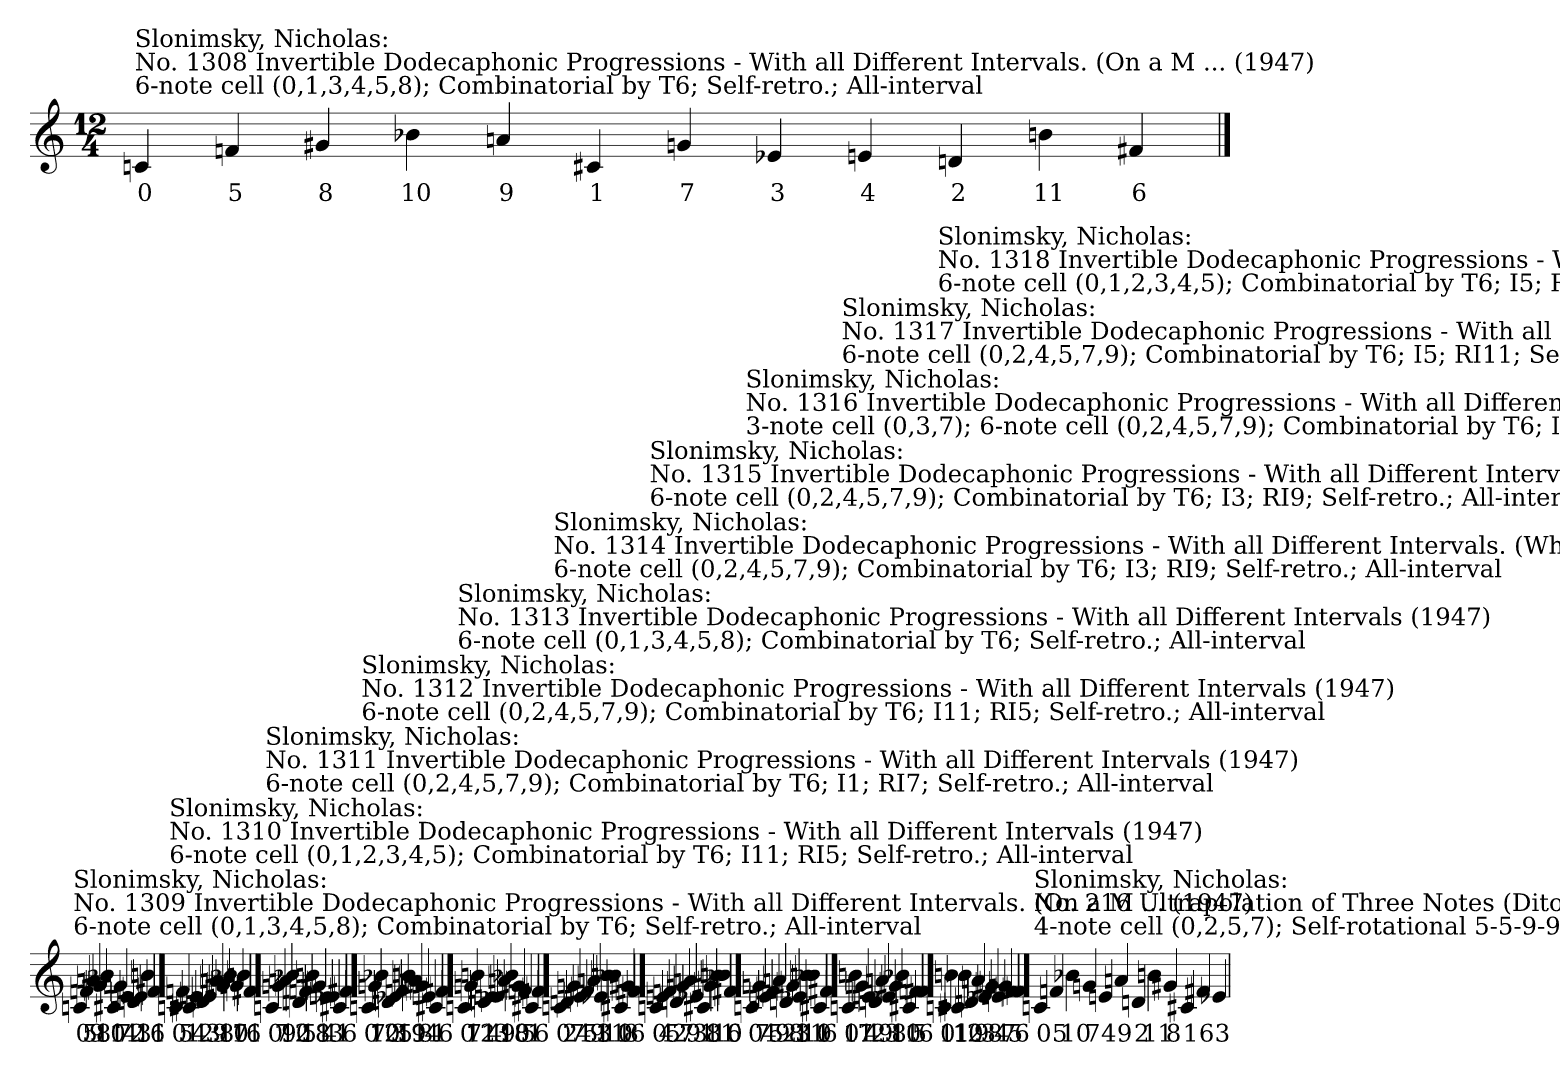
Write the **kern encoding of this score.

**kern	**text
*part1	*part1
*staff1	*staff1
!!LO:LB:g=z
*M12/4	*
==1297	==1297
!LO:TX:t=Slonimsky, Nicholas&colon; \nNo. 1308 Invertible Dodecaphonic Progressions - With all Different Intervals. (On a M ... (1947)\n6-note cell (0,1,3,4,5,8); Combinatorial by T6; Self-retro.; All-interval	!
4cn	0
4fn	5
4g#X	8
4b-X	10
4an	9
4c#X	1
4gn	7
4e-X	3
4en	4
4dn	2
4bn	11
4f#X	6
!!LO:LB:g=z
==1298	==1298
!LO:TX:t=Slonimsky, Nicholas&colon; \nNo. 1309 Invertible Dodecaphonic Progressions - With all Different Intervals. (On a M ... (1947)\n6-note cell (0,1,3,4,5,8); Combinatorial by T6; Self-retro.; All-interval	!
4cn	0
4fn	5
4an	9
4g#X	8
4b-X	10
4c#X	1
4gn	7
4en	4
4dn	2
4e-X	3
4bn	11
4f#X	6
!!LO:LB:g=z
==1299	==1299
!LO:TX:t=Slonimsky, Nicholas&colon; \nNo. 1310 Invertible Dodecaphonic Progressions - With all Different Intervals (1947)\n6-note cell (0,1,2,3,4,5); Combinatorial by T6; I11; RI5; Self-retro.; All-interval	!
4cn	0
4fn	5
4c#X	1
4en	4
4dn	2
4e-X	3
4an	9
4g#X	8
4b-X	10
4gn	7
4bn	11
4f#X	6
!!LO:LB:g=z
==1300	==1300
!LO:TX:t=Slonimsky, Nicholas&colon; \nNo. 1311 Invertible Dodecaphonic Progressions - With all Different Intervals (1947)\n6-note cell (0,2,4,5,7,9); Combinatorial by T6; I1; RI7; Self-retro.; All-interval	!
4cn	0
4gn	7
4an	9
4b-X	10
4dn	2
4fn	5
4bn	11
4g#X	8
4en	4
4e-X	3
4c#X	1
4f#X	6
!!LO:LB:g=z
==1301	==1301
!LO:TX:t=Slonimsky, Nicholas&colon; \nNo. 1312 Invertible Dodecaphonic Progressions - With all Different Intervals (1947)\n6-note cell (0,2,4,5,7,9); Combinatorial by T6; I11; RI5; Self-retro.; All-interval	!
4cn	0
4gn	7
4b-X	10
4dn	2
4e-X	3
4fn	5
4bn	11
4an	9
4g#X	8
4en	4
4c#X	1
4f#X	6
!!LO:LB:g=z
==1302	==1302
!LO:TX:t=Slonimsky, Nicholas&colon; \nNo. 1313 Invertible Dodecaphonic Progressions - With all Different Intervals (1947)\n6-note cell (0,1,3,4,5,8); Combinatorial by T6; Self-retro.; All-interval	!
4cn	0
4gn	7
4bn	11
4dn	2
4en	4
4e-X	3
4an	9
4b-X	10
4g#X	8
4fn	5
4c#X	1
4f#X	6
!!LO:LB:g=z
==1303	==1303
!LO:TX:t=Slonimsky, Nicholas&colon; \nNo. 1314 Invertible Dodecaphonic Progressions - With all Different Intervals. (White- ... (1947)\n6-note cell (0,2,4,5,7,9); Combinatorial by T6; I3; RI9; Self-retro.; All-interval	!
4cn	0
4dn	2
4gn	7
4en	4
4fn	5
4an	9
4e-X	3
4bn	11
4b-X	10
4c#X	1
4g#X	8
4f#X	6
!!LO:LB:g=z
==1304	==1304
!LO:TX:t=Slonimsky, Nicholas&colon; \nNo. 1315 Invertible Dodecaphonic Progressions - With all Different Intervals. (White- ... (1947)\n6-note cell (0,2,4,5,7,9); Combinatorial by T6; I3; RI9; Self-retro.; All-interval	!
4cn	0
4en	4
4fn	5
4dn	2
4gn	7
4an	9
4e-X	3
4c#X	1
4g#X	8
4bn	11
4b-X	10
4f#X	6
!!LO:LB:g=z
==1305	==1305
!LO:TX:t=Slonimsky, Nicholas&colon; \nNo. 1316 Invertible Dodecaphonic Progressions - With all Different Intervals. (White- ... (1947)\n3-note cell (0,3,7); 6-note cell (0,2,4,5,7,9); Combinatorial by T6; I3; RI9; Self-retro.	!
4cn	0
4gn	7
4en	4
4fn	5
4an	9
4dn	2
4g#X	8
4e-X	3
4bn	11
4b-X	10
4c#X	1
4f#X	6
!!LO:LB:g=z
==1306	==1306
!LO:TX:t=Slonimsky, Nicholas&colon; \nNo. 1317 Invertible Dodecaphonic Progressions - With all Different Intervals. (Mother ... (1947)\n6-note cell (0,2,4,5,7,9); Combinatorial by T6; I5; RI11; Self-retro.; All-interval	!
4cn	0
4bn	11
4gn	7
4en	4
4dn	2
4an	9
4e-X	3
4g#X	8
4b-X	10
4c#X	1
4fn	5
4f#X	6
!!LO:LB:g=z
==1307	==1307
!LO:TX:t=Slonimsky, Nicholas&colon; \nNo. 1318 Invertible Dodecaphonic Progressions - With all Different Intervals. (Grandm ... (1947)\n6-note cell (0,1,2,3,4,5); Combinatorial by T6; I5; RI11; Self-retro.; All-interval	!
4cn	0
4bn	11
4c#X	1
4b-X	10
4dn	2
4an	9
4e-X	3
4g#X	8
4en	4
4gn	7
4fn	5
4f#X	6
!!LO:LB:g=z
==1308	==1308
!LO:TX:t=Slonimsky, Nicholas&colon; \nNo. 216 Ultrapolation of Three Notes (Ditone Progression; Equal Division of One Octav ... (1947)\n4-note cell (0,2,5,7); Self-rotational 5-5-9-9-	!
4cn	0
4fn	5
4b-X	10
4gn	7
4en	4
4an	9
4dn	2
4bn	11
4g#X	8
4c#X	1
4f#X	6
4e-X	3
=	=
*-	*-
